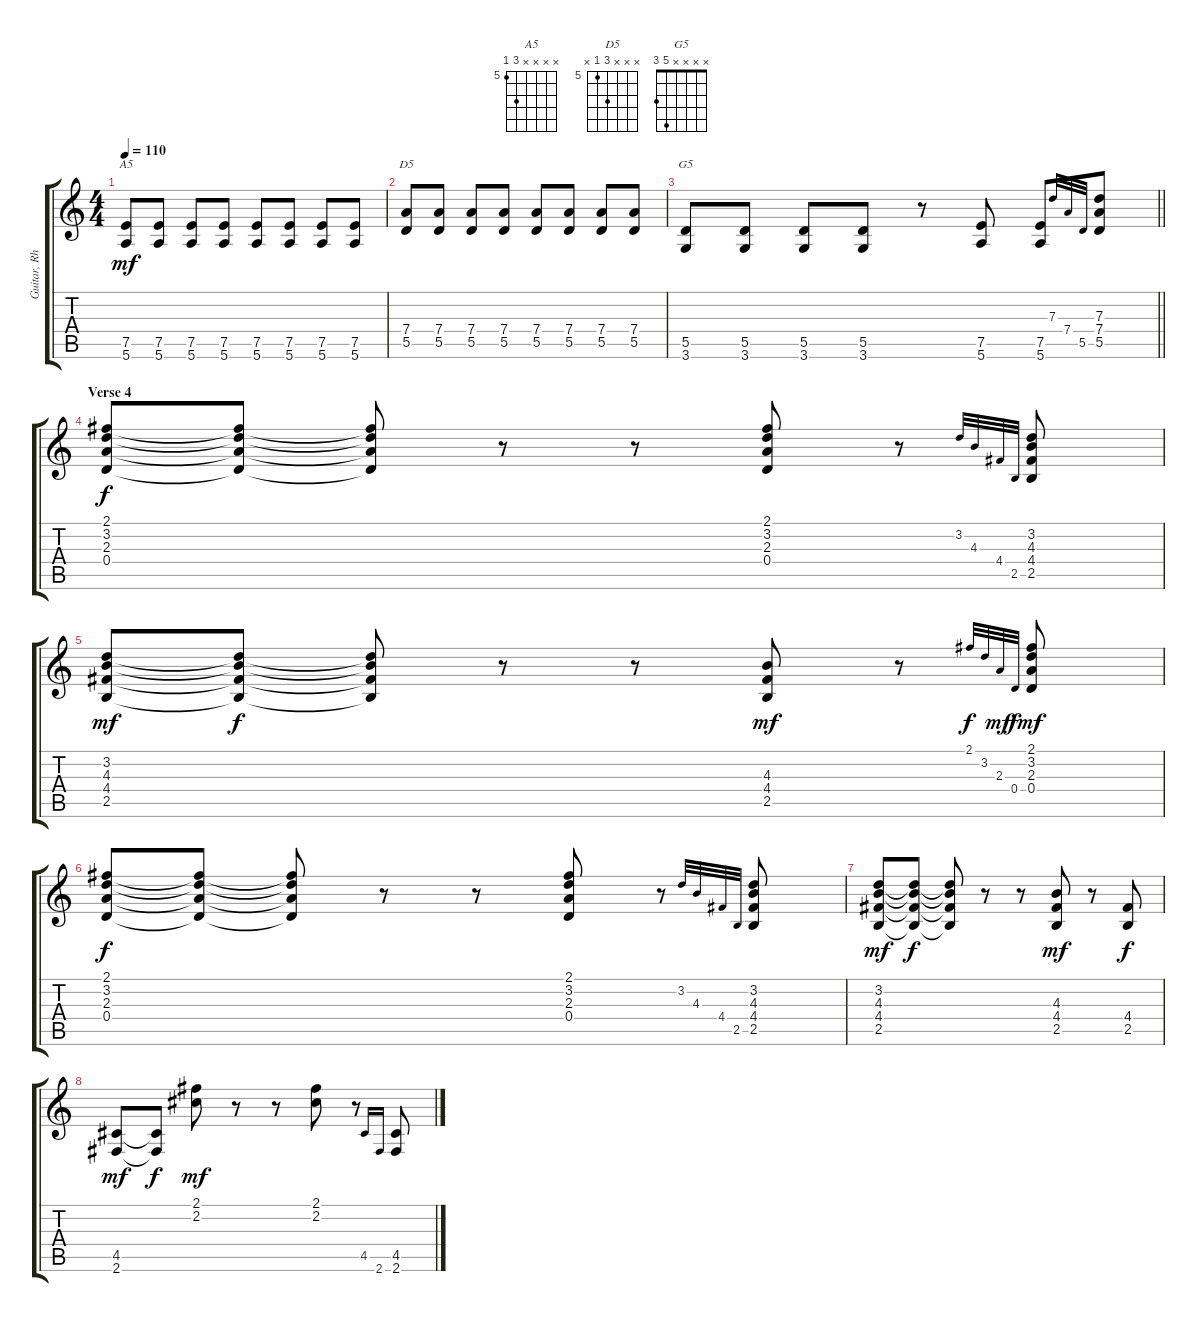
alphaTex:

\track ("Guitar, Rhythm Alt" "Guitar, Rh") {mute instrument electricguitarclean}
\staff {score tabs}
\tuning (E4 B3 G3 D3 A2 E2) {hide}
\chord ("A5" x x x x 7 5) {firstfret 5}
\chord ("D5" x x x 7 5 x) {firstfret 5}
\chord ("G5" x x x x 5 3)
\ts (4 4)
\tempo 110
\clef g2
\ks c
(7.5 5.6).8{ch "A5" dy mf} (7.5 5.6).8 (7.5 5.6).8 (7.5 5.6).8 (7.5 5.6).8 (7.5 5.6).8 (7.5 5.6).8 (7.5 5.6).8 |
(7.4 5.5).8{ch "D5"} (7.4 5.5).8 (7.4 5.5).8 (7.4 5.5).8 (7.4 5.5).8 (7.4 5.5).8 (7.4 5.5).8 (7.4 5.5).8 |
\barLineRight lightlight
(5.5 3.6).8{ch "G5"} (5.5 3.6).8 (5.5 3.6).8 (5.5 3.6).8 r.8 (7.5 5.6).8 (7.5 5.6).8 7.3.32{gr onbeat} 7.4.32{gr onbeat} 5.5.32{gr onbeat} (7.3 7.4 5.5).8 |
\section ("" "Verse 4")
(2.1 3.2 2.3 0.4).8{dy f} (2.1{t} 3.2{t} 2.3{t} 0.4{t}).8 (2.1{t} 3.2{t} 2.3{t} 0.4{t}).8 r.8 r.8 (2.1 3.2 2.3 0.4).8 r.8 3.2.32{gr onbeat} 4.3.32{gr onbeat} 4.4.32{gr onbeat} 2.5.32{gr onbeat} (3.2 4.3 4.4 2.5).8 |
(3.2 4.3 4.4 2.5).8{dy mf} (3.2{t} 4.3{t} 4.4{t} 2.5{t}).8{dy f} (3.2{t} 4.3{t} 4.4{t} 2.5{t}).8 r.8 r.8 (4.3 4.4 2.5).8{dy mf} r.8 2.1.32{gr onbeat dy f} 3.2.32{gr onbeat} 2.3.32{gr onbeat dy mf} 0.4.32{gr onbeat dy f} (2.1 3.2 2.3 0.4).8{dy mf} |
(2.1 3.2 2.3 0.4).8{dy f} (2.1{t} 3.2{t} 2.3{t} 0.4{t}).8 (2.1{t} 3.2{t} 2.3{t} 0.4{t}).8 r.8 r.8 (2.1 3.2 2.3 0.4).8 r.8 3.2.32{gr onbeat} 4.3.32{gr onbeat} 4.4.32{gr onbeat} 2.5.32{gr onbeat} (3.2 4.3 4.4 2.5).8 |
(3.2 4.3 4.4 2.5).8{dy mf} (3.2{t} 4.3{t} 4.4{t} 2.5{t}).8{dy f} (3.2{t} 4.3{t} 4.4{t} 2.5{t}).8 r.8 r.8 (4.3 4.4 2.5).8{dy mf} r.8 (4.4 2.5).8{dy f} |
(4.5 2.6).8{dy mf} (4.5{t} 2.6{t}).8{dy f} (2.1 2.2).8{dy mf} r.8 r.8 (2.1 2.2).8 r.8 4.5.16{gr onbeat} 2.6.16{gr onbeat} (4.5 2.6).8
